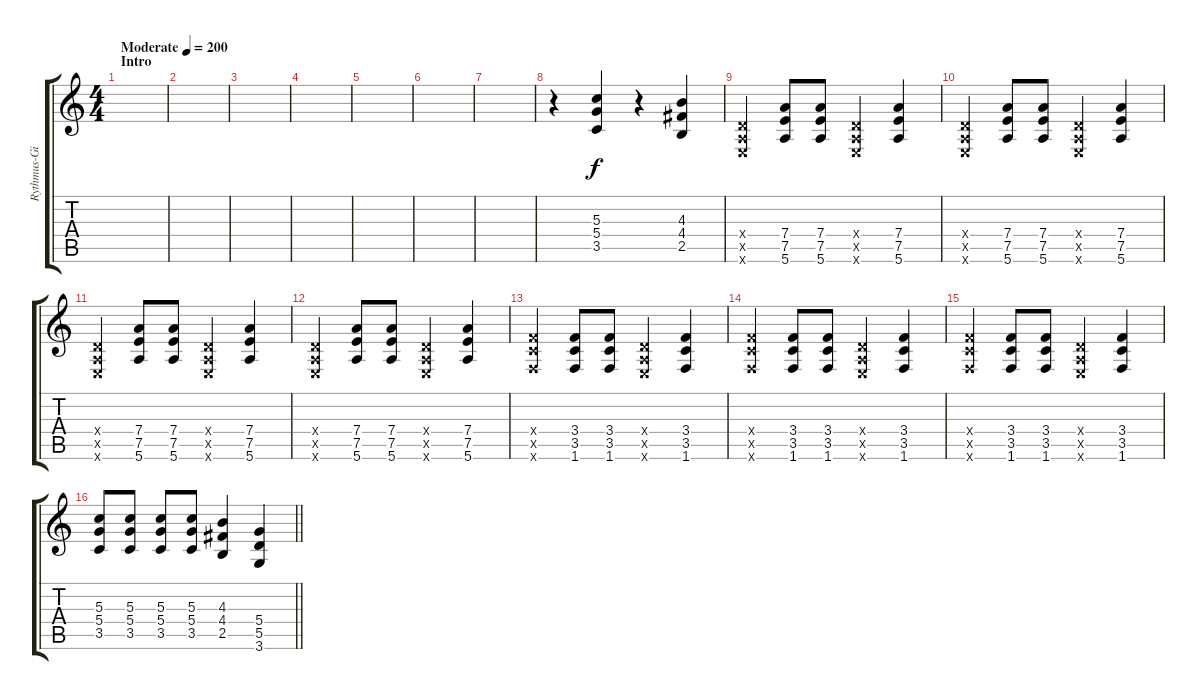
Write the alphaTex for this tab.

\track ("Rythmus-Gitarre" "Rythmus-Gi") {instrument overdrivenguitar}
\staff {score tabs}
\tuning (E4 B3 G3 D3 A2 E2) {hide}
\ts (4 4)
\section ("" "Intro")
\tempo (200 "Moderate")
\clef g2
\ks c
|
|
|
|
|
|
|
r.4 (5.3 5.4 3.5).4 r.4 (4.3 4.4 2.5).4 |
(0.4{x} 0.5{x} 0.6{x}).4 (7.4 7.5 5.6).8 (7.4 7.5 5.6).8 (0.4{x} 0.5{x} 0.6{x}).4 (7.4 7.5 5.6).4 |
(0.4{x} 0.5{x} 0.6{x}).4 (7.4 7.5 5.6).8 (7.4 7.5 5.6).8 (0.4{x} 0.5{x} 0.6{x}).4 (7.4 7.5 5.6).4 |
(0.4{x} 0.5{x} 0.6{x}).4 (7.4 7.5 5.6).8 (7.4 7.5 5.6).8 (0.4{x} 0.5{x} 0.6{x}).4 (7.4 7.5 5.6).4 |
(0.4{x} 0.5{x} 0.6{x}).4 (7.4 7.5 5.6).8 (7.4 7.5 5.6).8 (0.4{x} 0.5{x} 0.6{x}).4 (7.4 7.5 5.6).4 |
(3.4{x} 3.5{x} 1.6{x}).4 (3.4 3.5 1.6).8 (3.4 3.5 1.6).8 (0.4{x} 0.5{x} 0.6{x}).4 (3.4 3.5 1.6).4 |
(3.4{x} 3.5{x} 1.6{x}).4 (3.4 3.5 1.6).8 (3.4 3.5 1.6).8 (0.4{x} 0.5{x} 0.6{x}).4 (3.4 3.5 1.6).4 |
(3.4{x} 3.5{x} 1.6{x}).4 (3.4 3.5 1.6).8 (3.4 3.5 1.6).8 (0.4{x} 0.5{x} 0.6{x}).4 (3.4 3.5 1.6).4 |
\barLineRight lightlight
(5.3 5.4 3.5).8 (5.3 5.4 3.5).8 (5.3 5.4 3.5).8 (5.3 5.4 3.5).8 (4.3 4.4 2.5).4 (5.4 5.5 3.6).4
